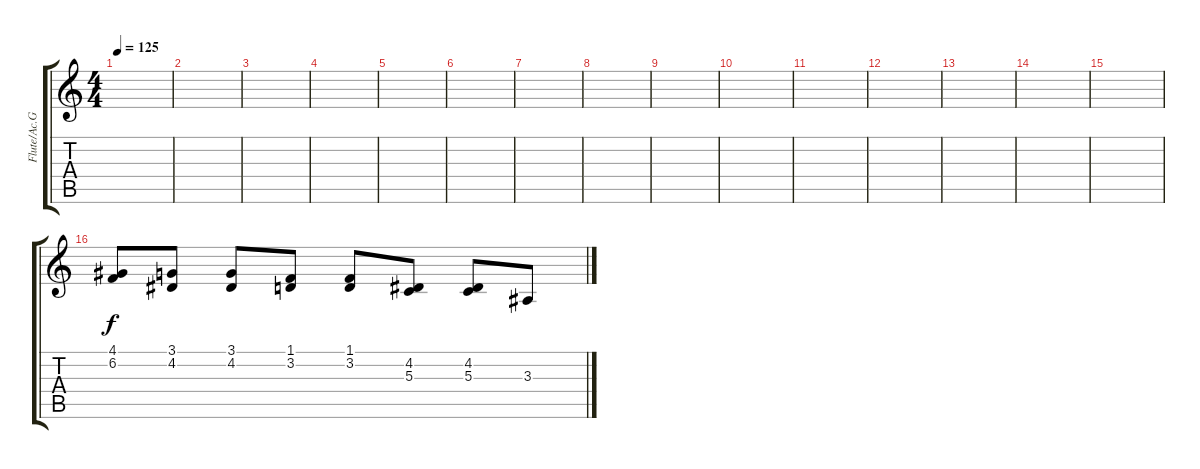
\track ("Flute/Ac.Guitar/String Ens.1" "Flute/Ac.G") {instrument flute}
\staff {score tabs}
\tuning (E4 B3 G3 D3 A2 E2) {hide}
\ts (4 4)
\tempo 125
\clef g2
\ks c
|
|
|
|
|
|
|
|
|
|
|
|
|
|
|
(4.1 6.2).8{instrument acousticguitarsteel} (3.1 4.2).8 (3.1 4.2).8 (1.1 3.2).8 (1.1 3.2).8 (4.2 5.3).8 (4.2 5.3).8 3.3.8
